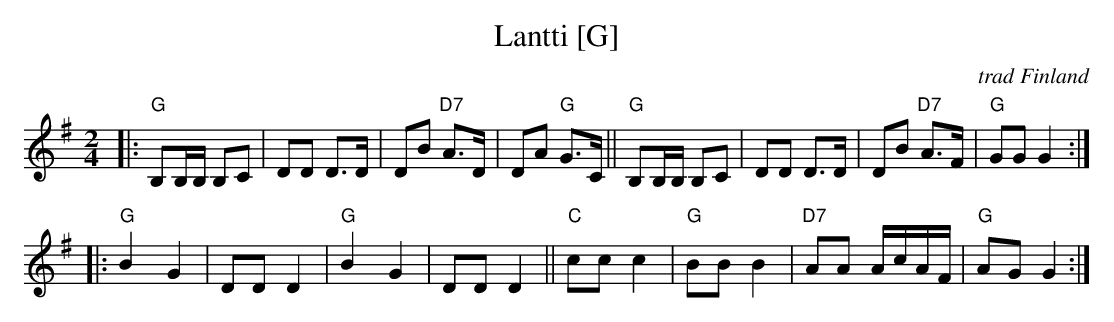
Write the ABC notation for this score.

X:1
T: Lantti [G]
O: trad Finland
M: 2/4
L: 1/16
K: G
|: "G"B,2B,B, B,2C2 | D2D2 D3D | D2B2 "D7"A3D | D2A2 "G"G3C \
|| "G"B,2B,B, B,2C2 | D2D2 D3D | D2B2 "D7"A3F | "G"G2G2 G4 :|
|: "G"B4 G4 | D2D2 D4 | "G"B4 G4 | D2D2 D4 \
|| "C"c2c2 c4 | "G"B2B2 B4 | "D7"A2A2 AcAF | "G"A2G2 G4 :|
